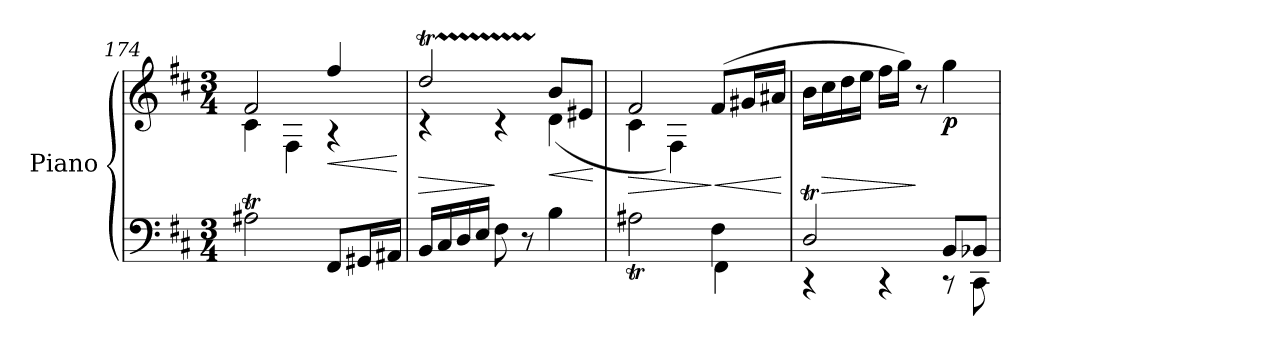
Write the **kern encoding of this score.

**kern	**kern	**dynam
*part1	*part1	*part1
*staff2	*staff1	*staff1/2
*I"Piano	*	*
*I'Pno.	*	*
*clefF4	*clefG2	*
*k[f#c#]	*k[f#c#]	*
*M3/4	*M3/4	*
=174	=174	=174
*	*^	*
2A#Xt\	2f#/	4c#\	.
.	.	4F#\	.
!	!	!	!LO:HP:b
8FF#/L	4ff#/	4r	<
16GG#X/L	.	.	.
16AA#X/JJ	.	.	.
*	*v	*v	*
.	.	[
!!LO:PB:g=z
=175	=175	=175
!	!	!LO:HP:b
*	*^	*
16BB/LL	2ddTT/	4r	>
16C#/	.	.	.
16D/	.	.	.
16E/JJ	.	.	.
8F#\	.	4r	]
8r	.	.	.
!	!	!	!LO:HP:b
4B\	8b/L	(4d\	<
.	8e#X/J	.	.
*	*v	*v	*
.	.	[
=176	=176	=176
*^	*	*
!	!	!	!LO:HP:b
*	*	*^	*
2ryy	2A#Xt\	2f#/	4c#\	>
.	.	.	4F#\)	.
!	!	!	!	!LO:HP:n=1:b
4F#\	4FF#\	(8f#/L	4ryy	] <
.	.	16g#X/L	.	.
.	.	16a#X/JJ	.	.
*v	*v	*	*	*
*	*v	*v	*
.	.	[
=177	=177	=177
*^	*	*
2DT/	4r	16b\LL	.
!	!	!	!LO:HP:b
.	.	16cc#\	>
.	.	16dd\	.
.	.	16ee\JJ	.
.	4r	16ff#\LL	.
.	.	16gg\JJ)	.
.	.	8r	]
!	!	!	!LO:DY:b
8BB/L	8r	4gg\	p
8BB-X/J	8CC#\	.	.
*v	*v	*	*
=	=	=
*-	*-	*-
